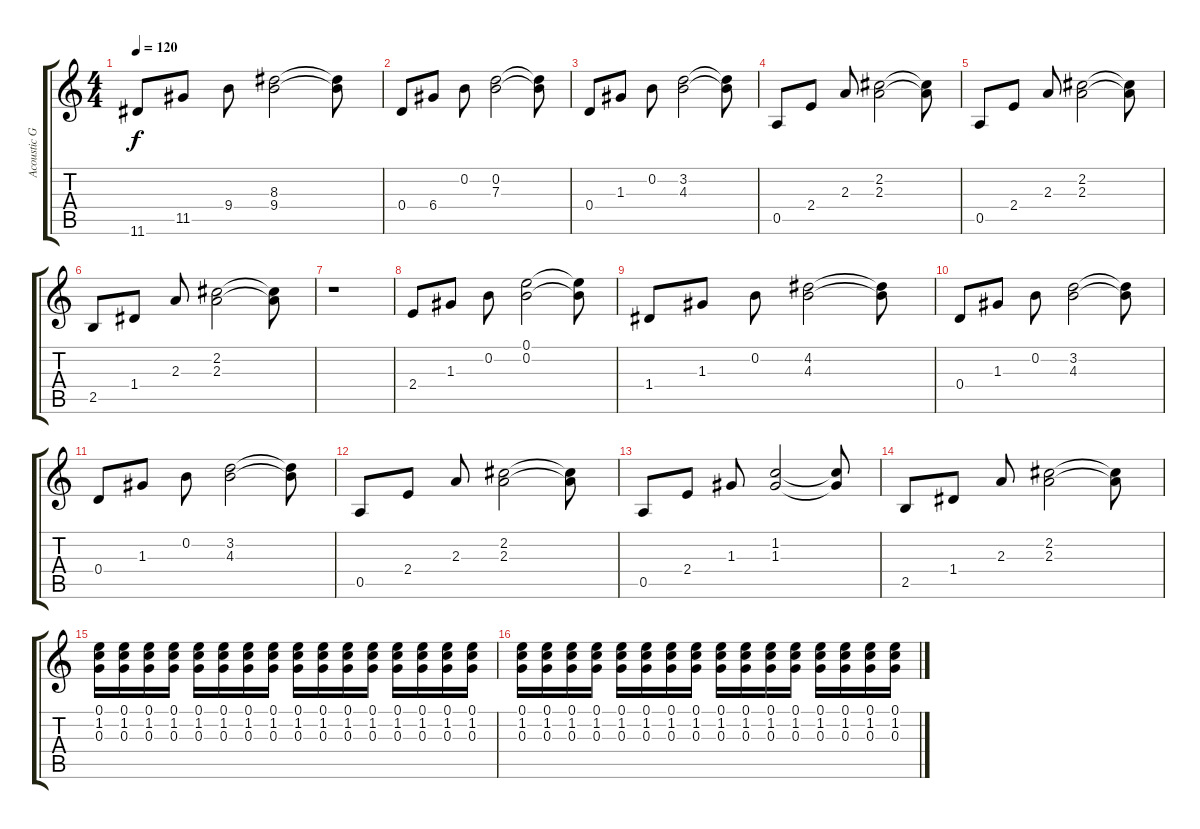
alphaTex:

\track ("Acoustic Guitar 1" "Acoustic G") {instrument acousticguitarsteel}
\staff {score tabs}
\tuning (E4 B3 G3 D3 A2 E2) {hide}
\ts (4 4)
\tempo 120
\clef g2
\ks c
11.6.8{dy f} 11.5.8 9.4.8 (8.3 9.4).2 (8.3{t} 9.4{t}).8 |
0.4.8 6.4.8 0.2.8 (0.2 7.3).2 (0.2{t} 7.3{t}).8 |
0.4.8 1.3.8 0.2.8 (3.2 4.3).2 (3.2{t} 4.3{t}).8 |
0.5.8 2.4.8 2.3.8 (2.2 2.3).2 (2.2{t} 2.3{t}).8 |
0.5.8 2.4.8 2.3.8 (2.2 2.3).2 (2.2{t} 2.3{t}).8 |
2.5.8 1.4.8 2.3.8 (2.2 2.3).2 (2.2{t} 2.3{t}).8 |
r.1 |
2.4.8 1.3.8 0.2.8 (0.1 0.2).2 (0.1{t} 0.2{t}).8 |
1.4.8 1.3.8 0.2.8 (4.2 4.3).2 (4.2{t} 4.3{t}).8 |
0.4.8 1.3.8 0.2.8 (3.2 4.3).2 (3.2{t} 4.3{t}).8 |
0.4.8 1.3.8 0.2.8 (3.2 4.3).2 (3.2{t} 4.3{t}).8 |
0.5.8 2.4.8 2.3.8 (2.2 2.3).2 (2.2{t} 2.3{t}).8 |
0.5.8 2.4.8 1.3.8 (1.2 1.3).2 (1.2{t} 1.3{t}).8 |
2.5.8 1.4.8 2.3.8 (2.2 2.3).2 (2.2{t} 2.3{t}).8 |
(0.1 1.2 0.3).16 (0.1 1.2 0.3).16 (0.1 1.2 0.3).16 (0.1 1.2 0.3).16 (0.1 1.2 0.3).16 (0.1 1.2 0.3).16 (0.1 1.2 0.3).16 (0.1 1.2 0.3).16 (0.1 1.2 0.3).16 (0.1 1.2 0.3).16 (0.1 1.2 0.3).16 (0.1 1.2 0.3).16 (0.1 1.2 0.3).16 (0.1 1.2 0.3).16 (0.1 1.2 0.3).16 (0.1 1.2 0.3).16 |
(0.1 1.2 0.3).16 (0.1 1.2 0.3).16 (0.1 1.2 0.3).16 (0.1 1.2 0.3).16 (0.1 1.2 0.3).16 (0.1 1.2 0.3).16 (0.1 1.2 0.3).16 (0.1 1.2 0.3).16 (0.1 1.2 0.3).16 (0.1 1.2 0.3).16 (0.1 1.2 0.3).16 (0.1 1.2 0.3).16 (0.1 1.2 0.3).16 (0.1 1.2 0.3).16 (0.1 1.2 0.3).16 (0.1 1.2 0.3).16
